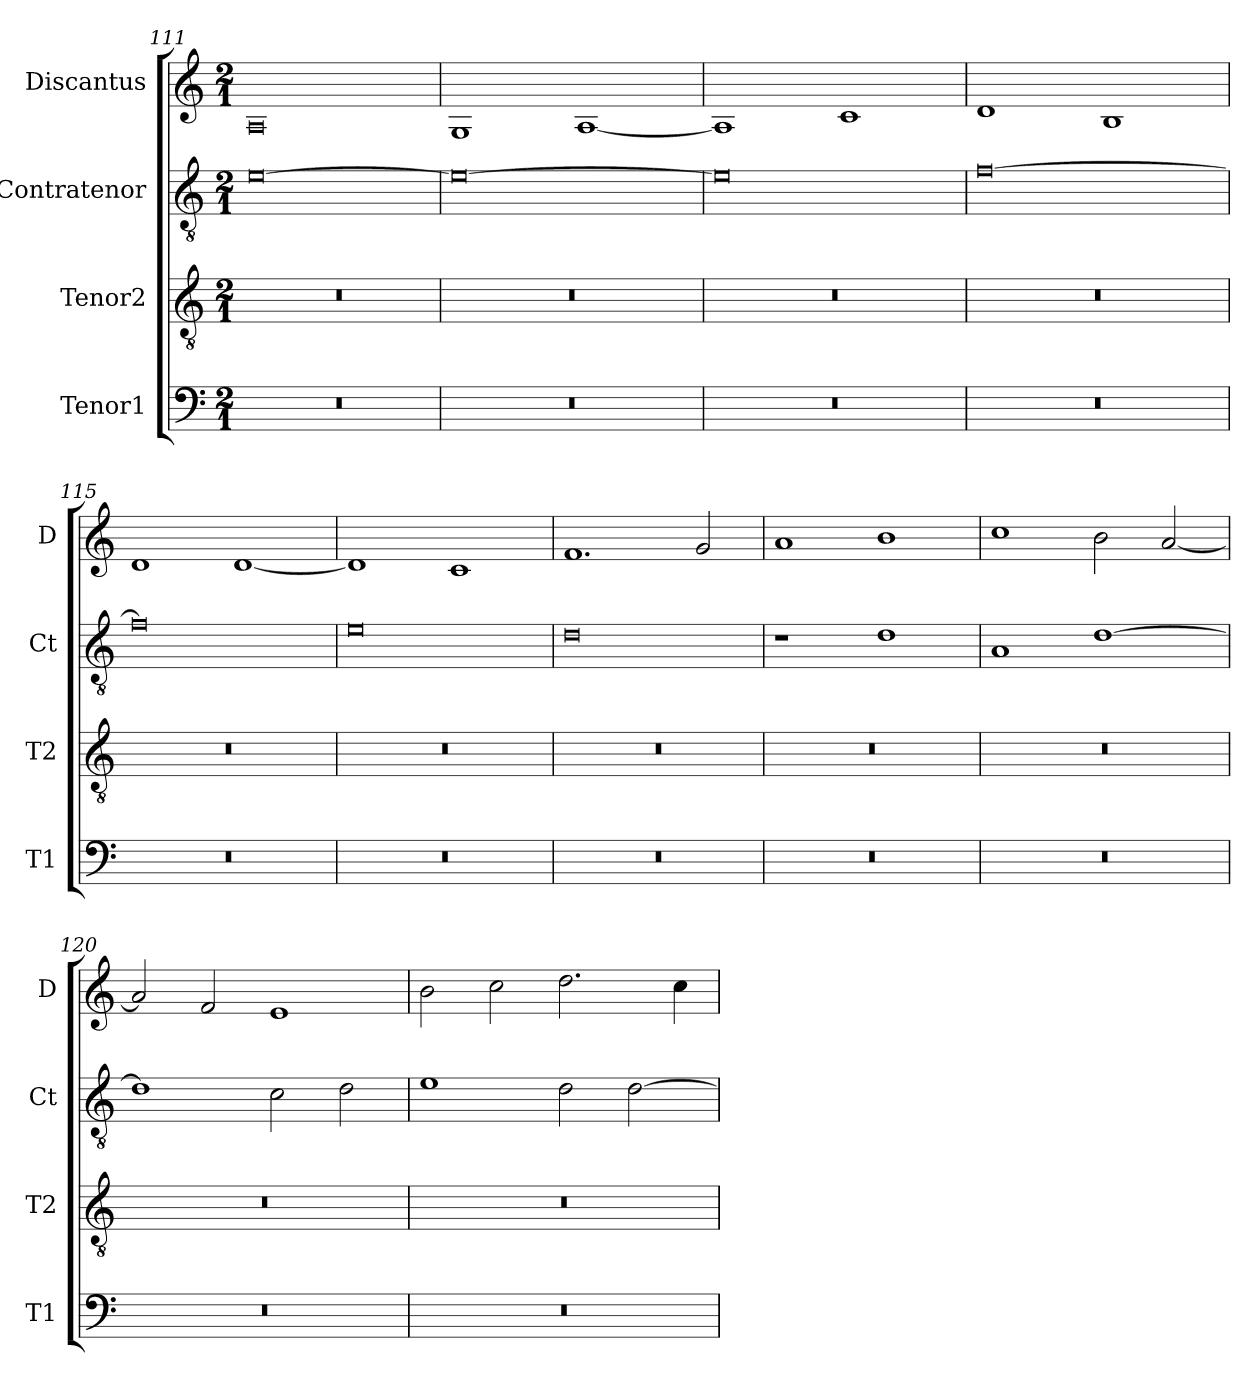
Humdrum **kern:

**kern	**kern	**kern	**kern
*part4	*part3	*part2	*part1
*staff4	*staff3	*staff2	*staff1
*I"Tenor1	*I"Tenor2	*I"Contratenor	*I"Discantus
*I'T1	*I'T2	*I'Ct	*I'D
*clefF4	*clefGv2	*clefGv2	*clefG2
*k[]	*k[]	*k[]	*k[]
*M2/1	*M2/1	*M2/1	*M2/1
=111	=111	=111	=111
0r	0r	[0e	0A
=112	=112	=112	=112
0r	0r	0e_	1G
.	.	.	[1A
=113	=113	=113	=113
0r	0r	0e]	1A]
.	.	.	1c
=114	=114	=114	=114
0r	0r	[0f	1d
.	.	.	1B
=115	=115	=115	=115
0r	0r	0f]	1d
.	.	.	[1d
=116	=116	=116	=116
0r	0r	0e	1d]
.	.	.	1c
=117	=117	=117	=117
0r	0r	0d	1.f
.	.	.	2g/
=118	=118	=118	=118
0r	0r	1r	1a
.	.	1d	1b
=119	=119	=119	=119
0r	0r	1A	1cc
.	.	[1d	2b\
.	.	.	[2a/
=120	=120	=120	=120
0r	0r	1d]	2a/]
.	.	.	2f/
.	.	2c\	1e
.	.	2d\	.
=121	=121	=121	=121
0r	0r	1e	2b\
.	.	.	2cc\
.	.	2d\	2.dd\
.	.	[2d\	.
.	.	.	4cc\
=	=	=	=
*-	*-	*-	*-
